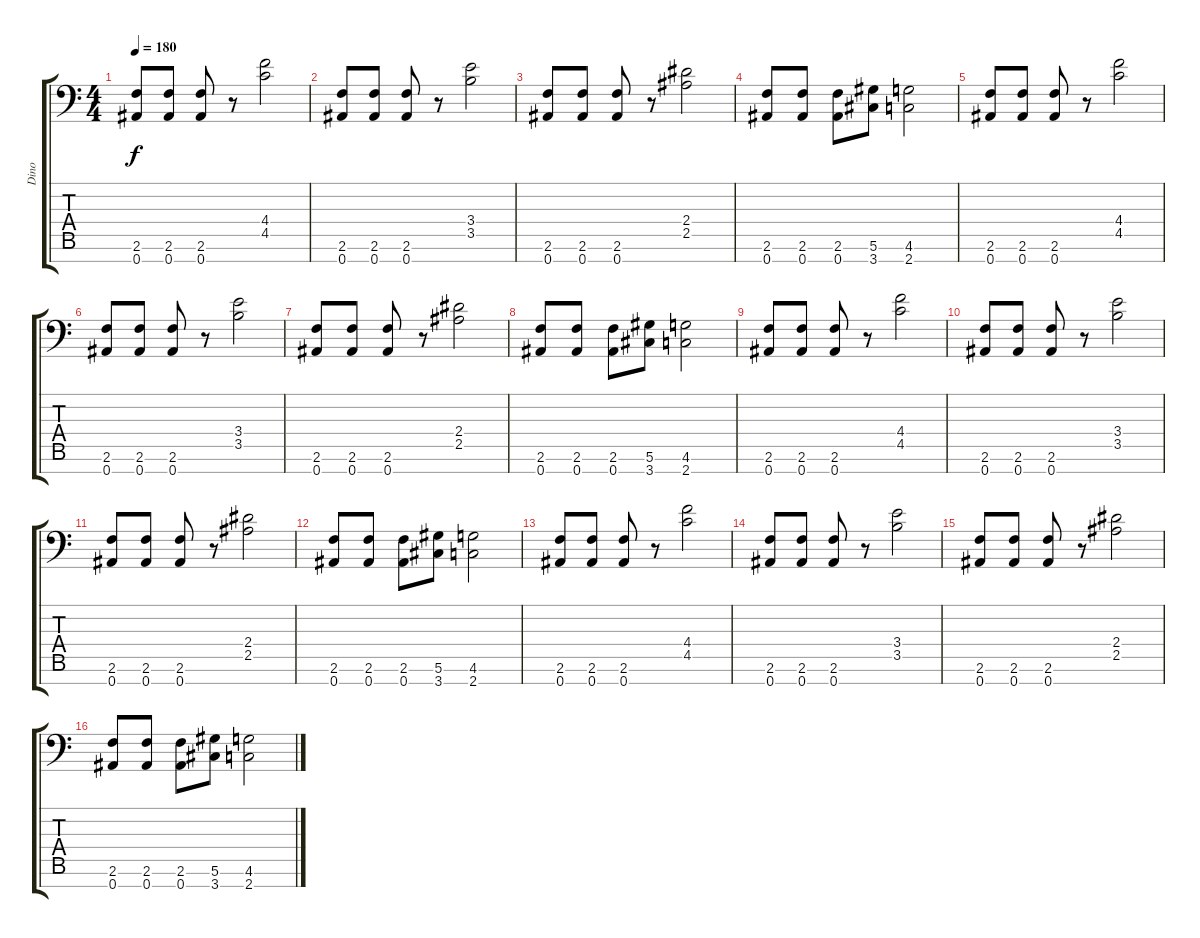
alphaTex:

\track ("Dino" "Dino") {instrument distortionguitar}
\staff {score tabs}
\tuning (Eb4 Bb3 Gb3 Db3 Ab2 Eb2 Bb1) {hide}
\ts (4 4)
\tempo 180
\clef f4
\ks c
(2.6 0.7).8{dy f} (2.6 0.7).8 (2.6 0.7).8 r.8 (4.4 4.5).2 |
(2.6 0.7).8 (2.6 0.7).8 (2.6 0.7).8 r.8 (3.4 3.5).2 |
(2.6 0.7).8 (2.6 0.7).8 (2.6 0.7).8 r.8 (2.4 2.5).2 |
(2.6 0.7).8 (2.6 0.7).8 (2.6 0.7).8 (5.6 3.7).8 (4.6 2.7).2 |
(2.6 0.7).8 (2.6 0.7).8 (2.6 0.7).8 r.8 (4.4 4.5).2 |
(2.6 0.7).8 (2.6 0.7).8 (2.6 0.7).8 r.8 (3.4 3.5).2 |
(2.6 0.7).8 (2.6 0.7).8 (2.6 0.7).8 r.8 (2.4 2.5).2 |
(2.6 0.7).8 (2.6 0.7).8 (2.6 0.7).8 (5.6 3.7).8 (4.6 2.7).2 |
(2.6 0.7).8 (2.6 0.7).8 (2.6 0.7).8 r.8 (4.4 4.5).2 |
(2.6 0.7).8 (2.6 0.7).8 (2.6 0.7).8 r.8 (3.4 3.5).2 |
(2.6 0.7).8 (2.6 0.7).8 (2.6 0.7).8 r.8 (2.4 2.5).2 |
(2.6 0.7).8 (2.6 0.7).8 (2.6 0.7).8 (5.6 3.7).8 (4.6 2.7).2 |
(2.6 0.7).8 (2.6 0.7).8 (2.6 0.7).8 r.8 (4.4 4.5).2 |
(2.6 0.7).8 (2.6 0.7).8 (2.6 0.7).8 r.8 (3.4 3.5).2 |
(2.6 0.7).8 (2.6 0.7).8 (2.6 0.7).8 r.8 (2.4 2.5).2 |
(2.6 0.7).8 (2.6 0.7).8 (2.6 0.7).8 (5.6 3.7).8 (4.6 2.7).2
